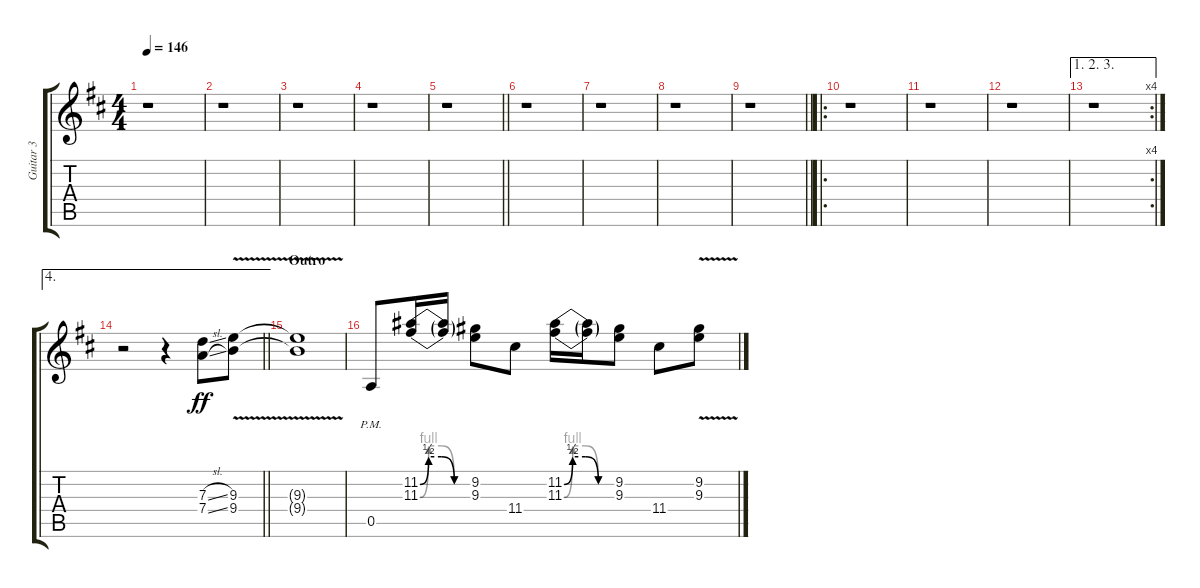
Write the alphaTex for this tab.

\track ("Guitar 3" "Guitar 3") {instrument distortionguitar}
\staff {score tabs}
\tuning (E4 B3 G3 D3 A2 E2) {hide}
\ts (4 4)
\tempo 146
\clef g2
\ks d
r.1{dy ff} |
r.1 |
r.1 |
r.1 |
\barLineRight lightlight
r.1 |
r.1 |
r.1 |
r.1 |
\barLineRight lightlight
r.1 |
\ro
r.1 |
r.1 |
r.1 |
\ae (1 2 3)
\rc 4
r.1 |
\ae 4
\barLineRight lightlight
r.2 r.4 (7.3{sl} 7.4{sl}).8 (9.3{v} 9.4{v}).8 |
\section ("" "Outro")
(9.3{v t} 9.4{v t}).1 |
0.5{pm}.8 (11.2{be (custom 0 0 10 2 25 2 40 0 60 0)} 11.3{be (custom 0 0 10 4 25 4 40 0 60 0)}).16 (11.2{t} 11.3{t}).16 (9.2 9.3).8 11.4.8 (11.2{be (custom 0 0 10 2 25 2 40 0 60 0)} 11.3{be (custom 0 0 10 4 25 4 40 0 60 0)}).16 (11.2{t} 11.3{t}).16 (9.2 9.3).8 11.4.8 (9.2{v} 9.3{v}).8
